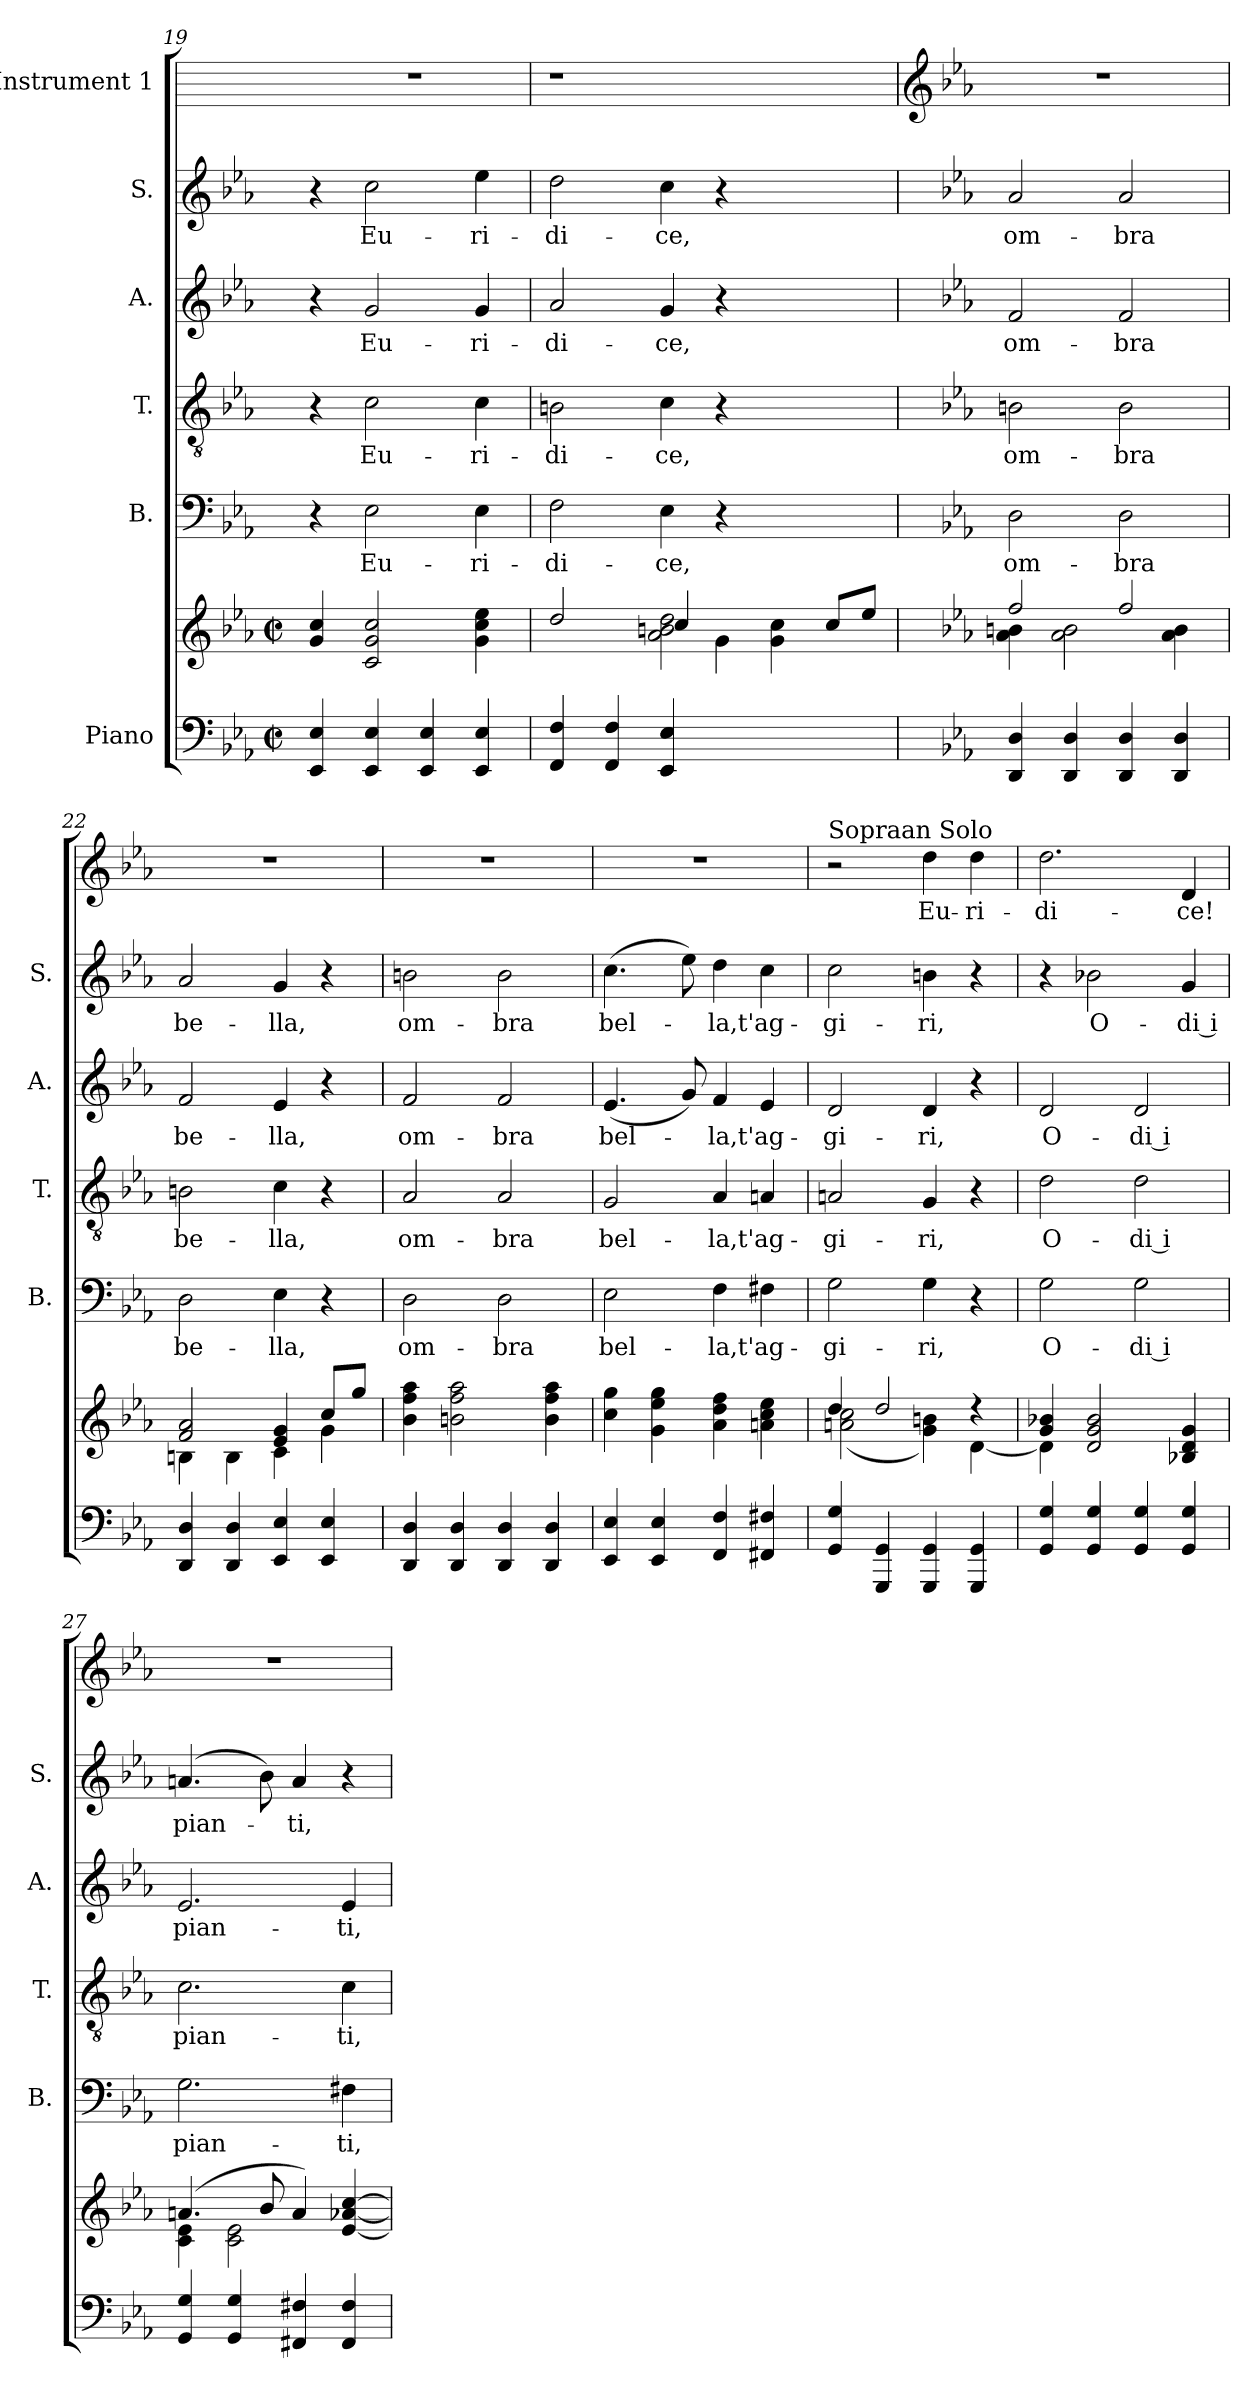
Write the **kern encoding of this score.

**kern	**kern	**kern	**text	**kern	**text	**kern	**text	**kern	**text	**kern	**text
*part6	*part6	*part5	*part5	*part4	*part4	*part3	*part3	*part2	*part2	*part1	*part1
*staff7	*staff6	*staff5	*staff5	*staff4	*staff4	*staff3	*staff3	*staff2	*staff2	*staff1	*staff1
*I"Piano	*	*I"B.	*	*I"T.	*	*I"A.	*	*I"S.	*	*I"Instrument 1	*
*	*	*I'B.	*	*I'T.	*	*I'A.	*	*I'S.	*	*	*
*clefF4	*clefG2	*clefF4	*	*clefGv2	*	*clefG2	*	*clefG2	*	*	*
*k[b-e-a-]	*k[b-e-a-]	*k[b-e-a-]	*	*k[b-e-a-]	*	*k[b-e-a-]	*	*k[b-e-a-]	*	*	*
*E-:	*E-:	*E-:	*	*E-:	*	*E-:	*	*E-:	*	*	*
*M2/2	*M2/2	*	*	*	*	*	*	*	*	*	*
*met(c|)	*met(c|)	*	*	*	*	*	*	*	*	*	*
=19	=19	=19	=19	=19	=19	=19	=19	=19	=19	=19	=19
4EE-/ 4E-/	4cc/ 4g/	4r	.	4r	.	4r	.	4r	.	1r	.
!	!	!	!LO:LY:b:cj	!	!LO:LY:b:cj	!	!LO:LY:b:cj	!	!LO:LY:b:cj	!	!
4E-/ 4EE-/	2g/ 2cc/ 2c/	2E-\	Eu-	2c\	Eu-	2g/	Eu-	2cc\	Eu-	.	.
4E-/ 4EE-/	.	.	.	.	.	.	.	.	.	.	.
!	!	!	!LO:LY:b:cj	!	!LO:LY:b:cj	!	!LO:LY:b:cj	!	!LO:LY:b:cj	!	!
4E-/ 4EE-/	4ee-\ 4cc\ 4g\	4E-\	-ri-	4c\	-ri-	4g/	-ri-	4ee-\	-ri-	.	.
=20	=20	=20	=20	=20	=20	=20	=20	=20	=20	=20	=20
*^	*^	*	*	*	*	*	*	*	*	*	*
!	!	!	!	!	!LO:LY:b:cj	!	!LO:LY:b:cj	!	!LO:LY:b:cj	!	!LO:LY:b:cj	!	!
4FF/ 4F/	2ryy	2dd/	2ryy	2F\	-di-	2Bn\	-di-	2a-/	-di-	2dd\	-di-	1r	.
4F/ 4FF/	.	.	.	.	.	.	.	.	.	.	.	.	.
!	!	!	!	!	!LO:LY:b:cj	!	!LO:LY:b:cj	!	!LO:LY:b:cj	!	!LO:LY:b:cj	!	!
4EE-/ 4E-/	4EE-/ 4E-/	2a-\ 2dd\ 2bn\	4cc/	4E-\	-ce,	4c\	-ce,	4g/	-ce,	4cc\	-ce,	.	.
2.ryy	2.ryy	.	4g\	4r	.	4r	.	4r	.	4r	.	.	.
.	.	4g\ 4cc\	2ryy	2ryy	.	2ryy	.	2ryy	.	2ryy	.	2ryy	.
.	.	8cc/L	.	.	.	.	.	.	.	.	.	.	.
.	.	8ee-/J	.	.	.	.	.	.	.	.	.	.	.
*v	*v	*	*	*	*	*	*	*	*	*	*	*	*
!!LO:LB:g=z
=21	=21	=21	=21	=21	=21	=21	=21	=21	=21	=21	=21	=21
*	*	*	*	*	*	*	*	*	*	*	*clefG2	*
*	*	*	*	*	*	*	*	*	*	*	*k[b-e-a-]	*
*	*	*	*	*	*	*	*	*	*	*	*E-:	*
!	!	!	!	!LO:LY:b:cj	!	!LO:LY:b:cj	!	!LO:LY:b:cj	!	!LO:LY:b:cj	!	!
4D/ 4DD/	2ff/	4a-\ 4bn\	2D\	om-	2Bn\	om-	2f/	om-	2a-/	om-	1r	.
4DD/ 4D/	.	2a-\ 2b\	.	.	.	.	.	.	.	.	.	.
!	!	!	!	!LO:LY:b:cj	!	!LO:LY:b:cj	!	!LO:LY:b:cj	!	!LO:LY:b:cj	!	!
4D/ 4DD/	2ff/	.	2D\	-bra	2B\	-bra	2f/	-bra	2a-/	-bra	.	.
4D/ 4DD/	.	4a-\ 4b\	.	.	.	.	.	.	.	.	.	.
=22	=22	=22	=22	=22	=22	=22	=22	=22	=22	=22	=22	=22
!	!	!	!	!LO:LY:b:cj	!	!LO:LY:b:cj	!	!LO:LY:b:cj	!	!LO:LY:b:cj	!	!
4D/ 4DD/	2f/ 2a-/	4Bn\	2D\	be-	2Bn\	be-	2f/	be-	2a-/	be-	1r	.
4D/ 4DD/	.	4B\	.	.	.	.	.	.	.	.	.	.
!	!	!	!	!LO:LY:b:cj	!	!LO:LY:b:cj	!	!LO:LY:b:cj	!	!LO:LY:b:cj	!	!
4E-/ 4EE-/	4e-/ 4g/	4c\	4E-\	-lla,	4c\	-lla,	4e-/	-lla,	4g/	-lla,	.	.
4EE-/ 4E-/	8cc/L	4g\	4r	.	4r	.	4r	.	4r	.	.	.
.	8gg/J	.	.	.	.	.	.	.	.	.	.	.
*	*v	*v	*	*	*	*	*	*	*	*	*	*
=23	=23	=23	=23	=23	=23	=23	=23	=23	=23	=23	=23
!	!	!	!LO:LY:b:cj	!	!LO:LY:b:cj	!	!LO:LY:b:cj	!	!LO:LY:b:cj	!	!
4DD/ 4D/	4aa-\ 4ff\ 4b-\	2D\	om-	2A-/	om-	2f/	om-	2bn\	om-	1r	.
4DD/ 4D/	2bn\ 2aa-\ 2ff\	.	.	.	.	.	.	.	.	.	.
!	!	!	!LO:LY:b:cj	!	!LO:LY:b:cj	!	!LO:LY:b:cj	!	!LO:LY:b:cj	!	!
4D/ 4DD/	.	2D\	-bra	2A-/	-bra	2f/	-bra	2b\	-bra	.	.
4D/ 4DD/	4aa-\ 4ff\ 4b\	.	.	.	.	.	.	.	.	.	.
=24	=24	=24	=24	=24	=24	=24	=24	=24	=24	=24	=24
!	!	!	!LO:LY:b	!	!LO:LY:b	!	!LO:LY:b	!	!LO:LY:b	!	!
4E-/ 4EE-/	4cc\ 4gg\	2E-\	bel-	2G/	bel-	(<4.e-/	bel-	(>4.cc\	bel-	1r	.
4E-/ 4EE-/	4g\ 4ee-\ 4gg\	.	.	.	.	.	.	.	.	.	.
.	.	.	.	.	.	8g/)	.	8ee-\)	.	.	.
!	!	!	!LO:LY:b	!	!LO:LY:b	!	!LO:LY:b	!	!LO:LY:b	!	!
4FF/ 4F/	4dd\ 4ff\ 4a-\	4F\	-la,t'ag-	4A-/	-la,t'ag-	4f/	-la,t'ag-	4dd\	-la,t'ag-	.	.
4F#X/ 4FF#X/	4cc\ 4ee-\ 4an\	4F#X\	.	4An/	.	4e-/	.	4cc\	.	.	.
=25	=25	=25	=25	=25	=25	=25	=25	=25	=25	=25	=25
*	*^	*	*	*	*	*	*	*	*	*	*
!	!	!	!	!	!	!	!	!	!	!	!LO:TX:a:t=Sopraan Solo	!
!	!	!	!	!LO:LY:b:cj	!	!LO:LY:b:cj	!	!LO:LY:b:cj	!	!LO:LY:b:cj	!	!
4GG/ 4G/	4dd/	(<2an\ 2cc\	2G\	-gi-	2An/	-gi-	2d/	-gi-	2cc\	-gi-	2r	.
4GG/ 4GGG/	2dd/	.	.	.	.	.	.	.	.	.	.	.
!	!	!	!	!LO:LY:b:cj	!	!LO:LY:b:cj	!	!LO:LY:b:cj	!	!LO:LY:b:cj	!	!LO:LY:b:cj
4GG/ 4GGG/	.	4bn\ 4g\)	4G\	-ri,	4G/	-ri,	4d/	-ri,	4bn\	-ri,	4dd\	Eu-
!	!	!	!	!	!	!	!	!	!	!	!	!LO:LY:b:rj
4GGG/ 4GG/	4rdd	[<4d\	4r	.	4r	.	4r	.	4r	.	4dd\	-ri-
=26	=26	=26	=26	=26	=26	=26	=26	=26	=26	=26	=26	=26
!	!	!	!	!LO:LY:b:cj	!	!LO:LY:b:cj	!	!LO:LY:b:cj	!	!	!	!LO:LY:b:cj
4GG/ 4G/	4b-X/ 4g/	4d\]	2G\	O-	2d\	O-	2d/	O-	4r	.	2.dd\	-di-
!	!	!	!	!	!	!	!	!	!	!LO:LY:b:cj	!	!
4GG/ 4G/	2d/ 2b-/ 2g/	2.ryy	.	.	.	.	.	.	2b-X\	O-	.	.
!	!	!	!	!LO:LY:b:rj	!	!LO:LY:b:rj	!	!LO:LY:b:rj	!	!	!	!
4G/ 4GG/	.	.	2G\	-di i	2d\	-di i	2d/	-di i	.	.	.	.
!	!	!	!	!	!	!	!	!	!	!LO:LY:b:rj	!	!LO:LY:b:cj
4G/ 4GG/	4g/ 4d/ 4B-X/	.	.	.	.	.	.	.	4g/	-di i	4d/	-ce!
!!LO:PB:g=z
=27	=27	=27	=27	=27	=27	=27	=27	=27	=27	=27	=27	=27
!	!	!	!	!LO:LY:b:cj	!	!LO:LY:b:cj	!	!LO:LY:b:cj	!	!LO:LY:b	!	!
4G/ 4GG/	(>4.an/	4c\ 4e-\	2.G\	pian-	2.c\	pian-	2.e-/	pian-	(>4.an/	pian-	1r	.
4G/ 4GG/	.	2c\ 2e-\	.	.	.	.	.	.	.	.	.	.
.	8b-/	.	.	.	.	.	.	.	8b-\)	.	.	.
!	!	!	!	!	!	!	!	!	!	!LO:LY:b:cj	!	!
4F#X/ 4FF#X/	4a/)	.	.	.	.	.	.	.	4a/	-ti,	.	.
!	!	!	!	!LO:LY:b:cj	!	!LO:LY:b:cj	!	!LO:LY:b:cj	!	!	!	!
4F#/ 4FF#/	[<4cc/ [<4a-X/ [<4e-/	4ryy	4F#X\	-ti,	4c\	-ti,	4e-/	-ti,	4r	.	.	.
*	*v	*v	*	*	*	*	*	*	*	*	*	*
=	=	=	=	=	=	=	=	=	=	=	=
*-	*-	*-	*-	*-	*-	*-	*-	*-	*-	*-	*-
